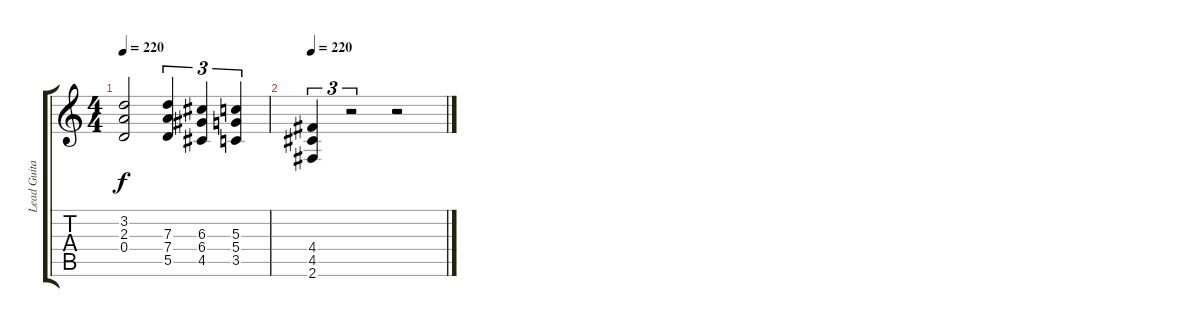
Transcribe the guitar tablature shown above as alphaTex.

\track ("Lead Guitar" "Lead Guita") {instrument overdrivenguitar}
\staff {score tabs}
\tuning (E4 B3 G3 D3 A2 E2) {hide}
\ts (4 4)
\tempo 220
\clef g2
\ks c
(3.2{t} 2.3{t} 0.4{t}).2{dy f} (7.3 7.4 5.5).4{tu (3 2)} (6.3 6.4 4.5).4{tu (3 2)} (5.3 5.4 3.5).4{tu (3 2)} |
\tempo 220
(4.4 4.5 2.6).4{tu (3 2)} r.2{tu (3 2)} r.2
